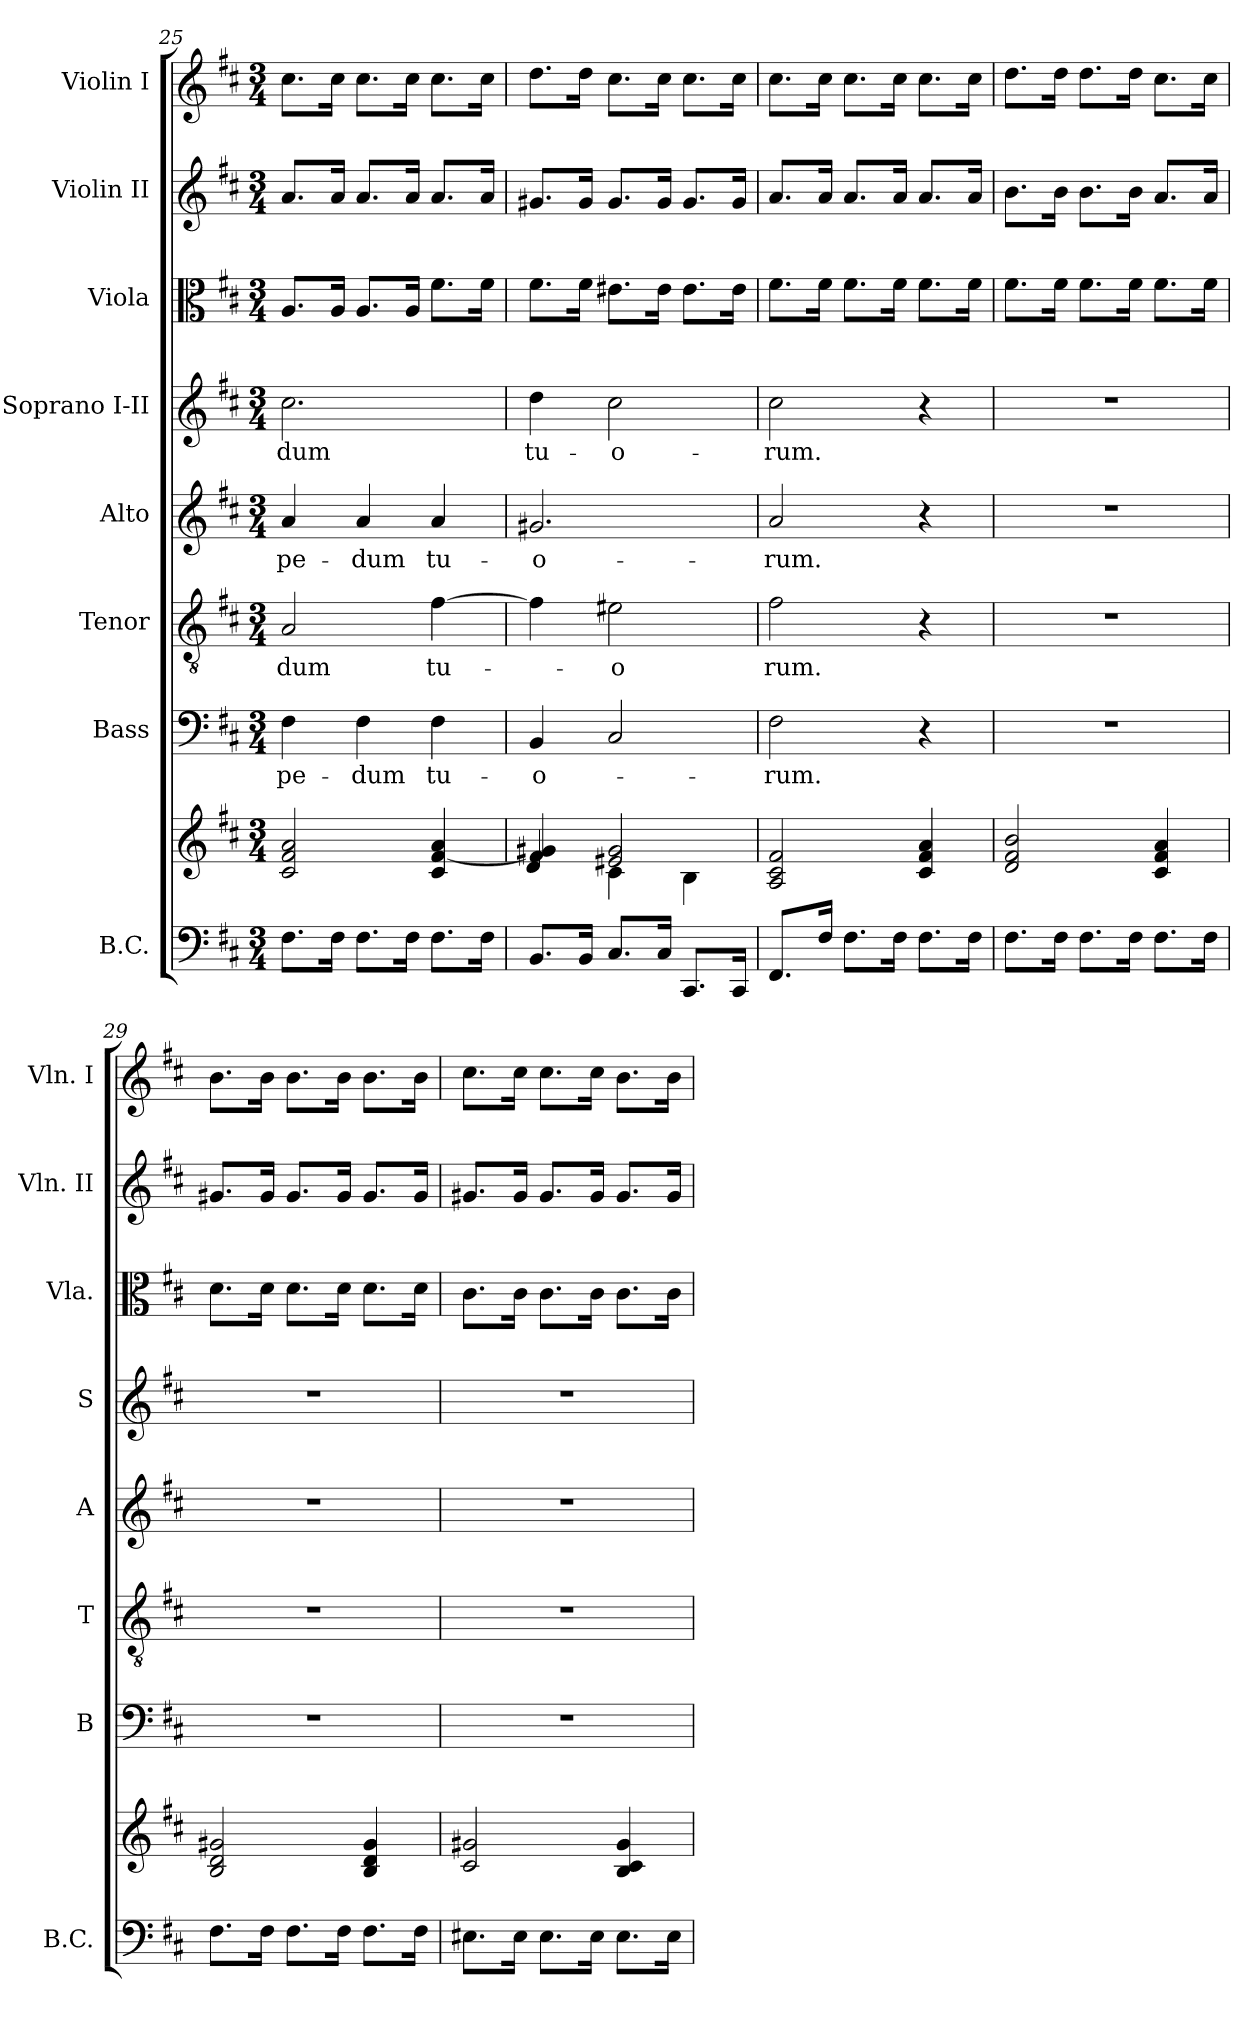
**kern	**kern	**kern	**text	**kern	**text	**kern	**text	**kern	**text	**kern	**kern	**kern
*part8	*part8	*part7	*part7	*part6	*part6	*part5	*part5	*part4	*part4	*part3	*part2	*part1
*staff9	*staff8	*staff7	*staff7	*staff6	*staff6	*staff5	*staff5	*staff4	*staff4	*staff3	*staff2	*staff1
*I"B.C.	*	*I"Bass	*	*I"Tenor	*	*I"Alto	*	*I"Soprano I-II	*	*I"Viola	*I"Violin II	*I"Violin I
*I'B.C.	*	*I'B	*	*I'T	*	*I'A	*	*I'S	*	*I'Vla.	*I'Vln. II	*I'Vln. I
*clefF4	*clefG2	*clefF4	*	*clefGv2	*	*clefG2	*	*clefG2	*	*clefC3	*clefG2	*clefG2
*k[f#c#]	*k[f#c#]	*k[f#c#]	*	*k[f#c#]	*	*k[f#c#]	*	*k[f#c#]	*	*k[f#c#]	*k[f#c#]	*k[f#c#]
*b:	*b:	*b:	*	*b:	*	*b:	*	*b:	*	*b:	*b:	*b:
*M3/4	*M3/4	*M3/4	*	*M3/4	*	*M3/4	*	*M3/4	*	*M3/4	*M3/4	*M3/4
=25	=25	=25	=25	=25	=25	=25	=25	=25	=25	=25	=25	=25
!	!	!	!LO:LY:b	!	!LO:LY:b	!	!LO:LY:b	!	!LO:LY:b	!	!	!
8.F#\L	2c#/ 2f#/ 2a/	4F#\	pe-	2A/	-dum	4a/	pe-	2.cc#\	-dum	8.A/L	8.a/L	8.cc#\L
16F#\Jk	.	.	.	.	.	.	.	.	.	16A/Jk	16a/Jk	16cc#\Jk
!	!	!	!LO:LY:b	!	!	!	!LO:LY:b	!	!	!	!	!
8.F#\L	.	4F#\	-dum	.	.	4a/	-dum	.	.	8.A/L	8.a/L	8.cc#\L
16F#\Jk	.	.	.	.	.	.	.	.	.	16A/Jk	16a/Jk	16cc#\Jk
!	!	!	!LO:LY:b	!	!LO:LY:b	!	!LO:LY:b	!	!	!	!	!
8.F#\L	4c#/ [4f#/ 4a/	4F#\	tu-	[4f#\	tu-	4a/	tu-	.	.	8.f#\L	8.a/L	8.cc#\L
16F#\Jk	.	.	.	.	.	.	.	.	.	16f#\Jk	16a/Jk	16cc#\Jk
=26	=26	=26	=26	=26	=26	=26	=26	=26	=26	=26	=26	=26
*	*^	*	*	*	*	*	*	*	*	*	*	*
!	!	!	!	!LO:LY:b	!	!	!	!LO:LY:b	!	!LO:LY:b	!	!	!
8.BB/L	4f#/] 4g#X/	4d/	4BB/	-o-	4f#\]	.	2.g#X/	-o-	4dd\	tu-	8.f#\L	8.g#X/L	8.dd\L
16BB/Jk	.	.	.	.	.	.	.	.	.	.	16f#\Jk	16g#/Jk	16dd\Jk
!	!	!	!	!	!	!LO:LY:b	!	!	!	!LO:LY:b	!	!	!
8.C#/L	2e#X/ 2g#/	4c#\	2C#/	.	2e#X\	-o	.	.	2cc#\	-o-	8.e#X\L	8.g#/L	8.cc#\L
16C#/Jk	.	.	.	.	.	.	.	.	.	.	16e#\Jk	16g#/Jk	16cc#\Jk
8.CC#/L	.	4B\	.	.	.	.	.	.	.	.	8.e#\L	8.g#/L	8.cc#\L
16CC#/Jk	.	.	.	.	.	.	.	.	.	.	16e#\Jk	16g#/Jk	16cc#\Jk
*	*v	*v	*	*	*	*	*	*	*	*	*	*	*
=27	=27	=27	=27	=27	=27	=27	=27	=27	=27	=27	=27	=27
!	!	!	!LO:LY:b	!	!LO:LY:b	!	!LO:LY:b	!	!LO:LY:b	!	!	!
8.FF#/L	2A/ 2c#/ 2f#/	2F#\	-rum.	2f#\	rum.	2a/	-rum.	2cc#\	-rum.	8.f#\L	8.a/L	8.cc#\L
16F#/Jk	.	.	.	.	.	.	.	.	.	16f#\Jk	16a/Jk	16cc#\Jk
8.F#\L	.	.	.	.	.	.	.	.	.	8.f#\L	8.a/L	8.cc#\L
16F#\Jk	.	.	.	.	.	.	.	.	.	16f#\Jk	16a/Jk	16cc#\Jk
8.F#\L	4c#/ 4f#/ 4a/	4r	.	4r	.	4r	.	4r	.	8.f#\L	8.a/L	8.cc#\L
16F#\Jk	.	.	.	.	.	.	.	.	.	16f#\Jk	16a/Jk	16cc#\Jk
=28	=28	=28	=28	=28	=28	=28	=28	=28	=28	=28	=28	=28
8.F#\L	2d/ 2f#/ 2b/	2.r	.	2.r	.	2.r	.	2.r	.	8.f#\L	8.b\L	8.dd\L
16F#\Jk	.	.	.	.	.	.	.	.	.	16f#\Jk	16b\Jk	16dd\Jk
8.F#\L	.	.	.	.	.	.	.	.	.	8.f#\L	8.b\L	8.dd\L
16F#\Jk	.	.	.	.	.	.	.	.	.	16f#\Jk	16b\Jk	16dd\Jk
8.F#\L	4c#/ 4f#/ 4a/	.	.	.	.	.	.	.	.	8.f#\L	8.a/L	8.cc#\L
16F#\Jk	.	.	.	.	.	.	.	.	.	16f#\Jk	16a/Jk	16cc#\Jk
!!LO:PB:g=z
=29	=29	=29	=29	=29	=29	=29	=29	=29	=29	=29	=29	=29
8.F#\L	2B/ 2d/ 2g#X/	2.r	.	2.r	.	2.r	.	2.r	.	8.d\L	8.g#X/L	8.b\L
16F#\Jk	.	.	.	.	.	.	.	.	.	16d\Jk	16g#/Jk	16b\Jk
8.F#\L	.	.	.	.	.	.	.	.	.	8.d\L	8.g#/L	8.b\L
16F#\Jk	.	.	.	.	.	.	.	.	.	16d\Jk	16g#/Jk	16b\Jk
8.F#\L	4B/ 4d/ 4g#/	.	.	.	.	.	.	.	.	8.d\L	8.g#/L	8.b\L
16F#\Jk	.	.	.	.	.	.	.	.	.	16d\Jk	16g#/Jk	16b\Jk
=30	=30	=30	=30	=30	=30	=30	=30	=30	=30	=30	=30	=30
8.E#X\L	2c#/ 2g#X/	2.r	.	2.r	.	2.r	.	2.r	.	8.c#\L	8.g#X/L	8.cc#\L
16E#\Jk	.	.	.	.	.	.	.	.	.	16c#\Jk	16g#/Jk	16cc#\Jk
8.E#\L	.	.	.	.	.	.	.	.	.	8.c#\L	8.g#/L	8.cc#\L
16E#\Jk	.	.	.	.	.	.	.	.	.	16c#\Jk	16g#/Jk	16cc#\Jk
8.E#\L	4B/ 4c#/ 4g#/	.	.	.	.	.	.	.	.	8.c#\L	8.g#/L	8.b\L
16E#\Jk	.	.	.	.	.	.	.	.	.	16c#\Jk	16g#/Jk	16b\Jk
=	=	=	=	=	=	=	=	=	=	=	=	=
*-	*-	*-	*-	*-	*-	*-	*-	*-	*-	*-	*-	*-
